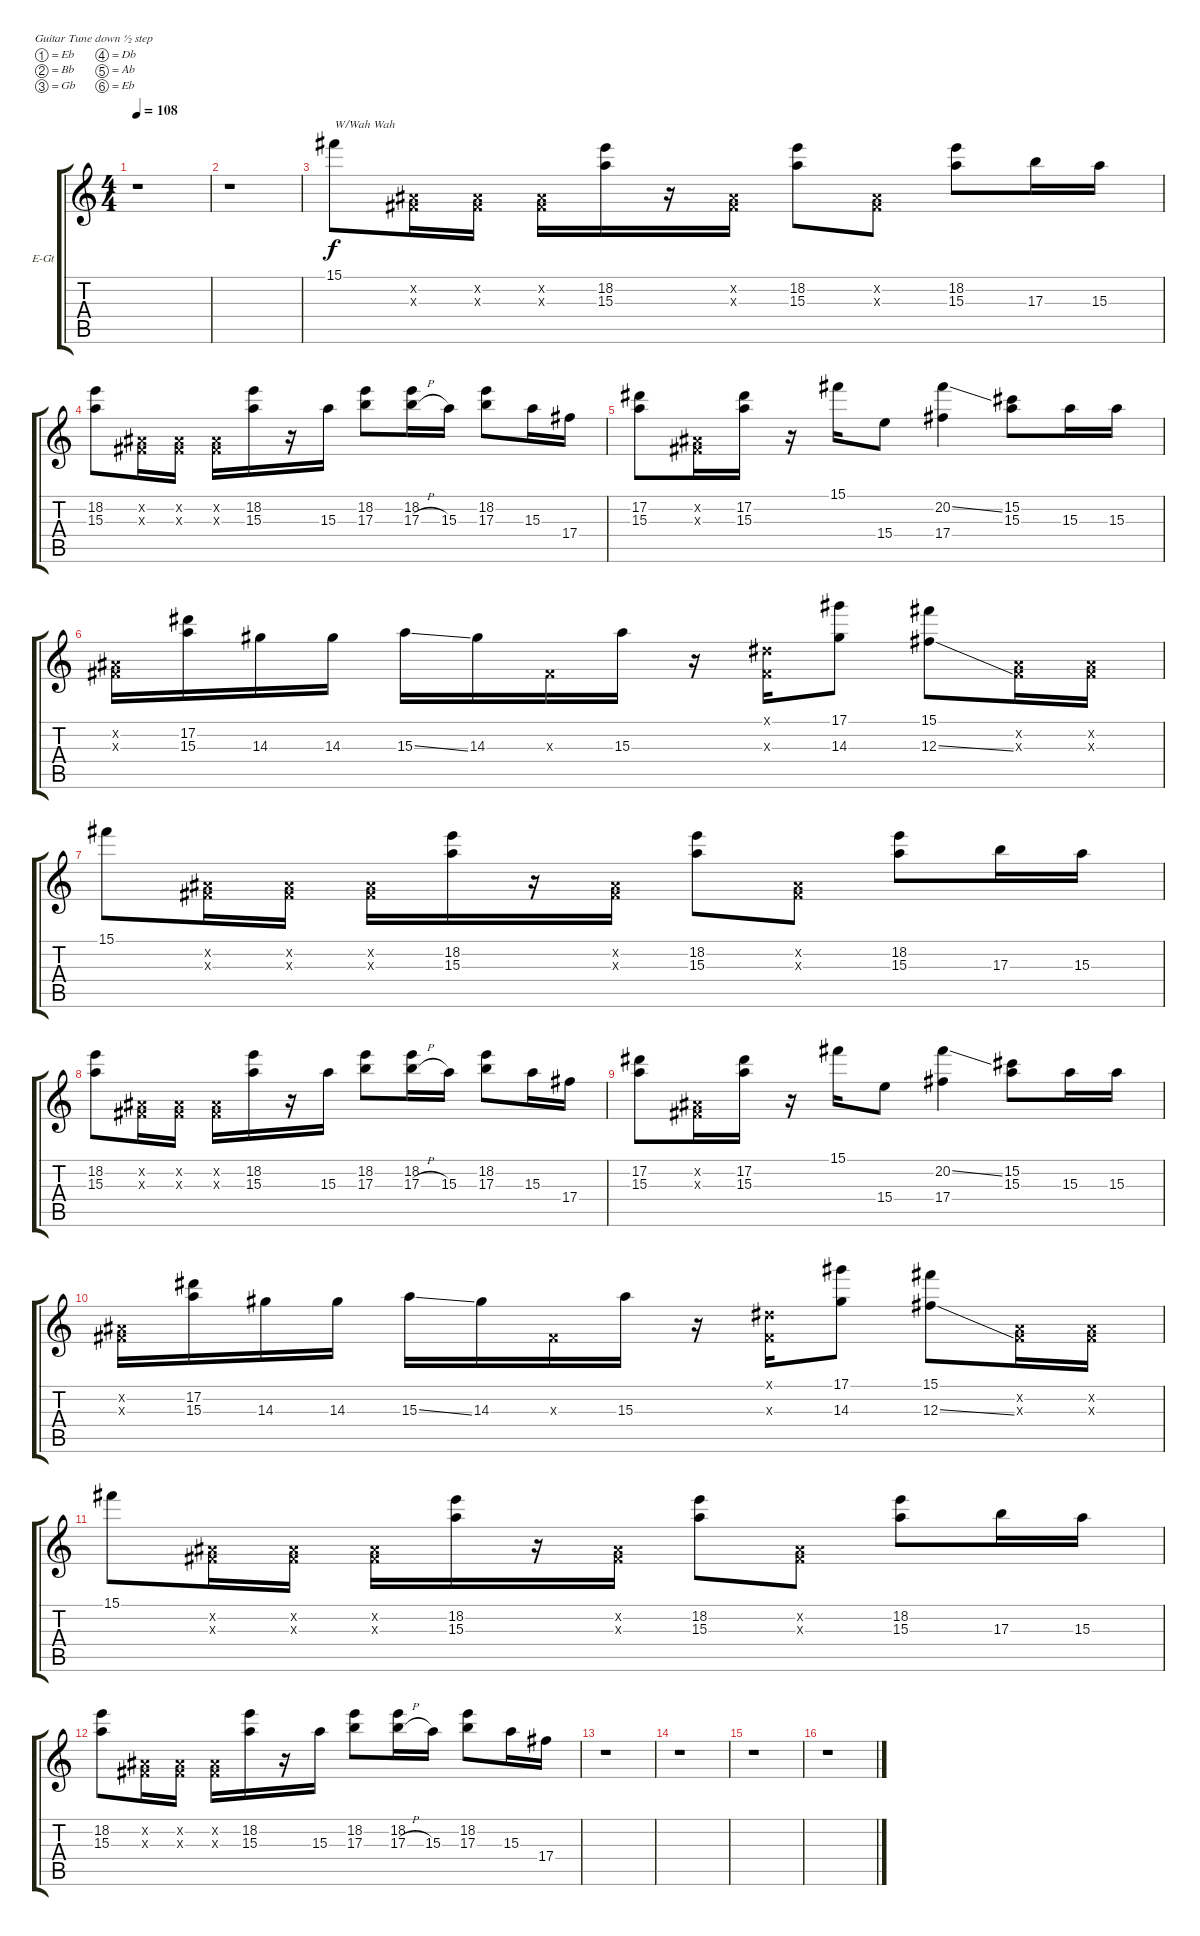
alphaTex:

\bracketExtendMode groupsimilarinstruments
\firstSystemTrackNameOrientation horizontal
\otherSystemsTrackNameOrientation horizontal
\track ("Gtr. 3" "E-Gt") {instrument distortionguitar}
\staff {score tabs}
\tuning (Eb4 Bb3 Gb3 Db3 Ab2 Eb2)
\ts (4 4)
\tempo 108
\clef g2
\ks c
r.1{dy f} |
r.1 |
15.1.8{txt "W/Wah Wah"} (0.2{x} 0.3{x}).16 (0.2{x} 0.3{x}).16 (0.2{x} 0.3{x}).16 (18.2 15.3).16 r.16 (0.2{x} 0.3{x}).16 (18.2 15.3).8 (0.2{x} 0.3{x}).8 (18.2 15.3).8 17.3.16 15.3.16 |
(18.2 15.3).8 (0.2{x} 0.3{x}).16 (0.2{x} 0.3{x}).16 (0.2{x} 0.3{x}).16 (18.2 15.3).16 r.16 15.3.16 (18.2 17.3).8 (18.2 17.3{h}).16 15.3.16 (18.2 17.3).8 15.3.16 17.4.16 |
(17.2 15.3).8 (0.2{x} 0.3{x}).16 (17.2 15.3).16 r.16 15.1.16 15.4.8 (20.2{ss} 17.4).4 (15.2 15.3).8 15.3.16 15.3.16 |
(0.2{x} 0.3{x}).16 (17.2 15.3).16 14.3.16 14.3.16 15.3{ss}.16 14.3.16 0.3{x}.16 15.3.16 r.16 (0.1{x} 0.3{x}).16 (17.1 14.3).8 (15.1 12.3{ss}).8 (0.2{x} 0.3{x}).16 (0.2{x} 0.3{x}).16 |
15.1.8 (0.2{x} 0.3{x}).16 (0.2{x} 0.3{x}).16 (0.2{x} 0.3{x}).16 (18.2 15.3).16 r.16 (0.2{x} 0.3{x}).16 (18.2 15.3).8 (0.2{x} 0.3{x}).8 (18.2 15.3).8 17.3.16 15.3.16 |
(18.2 15.3).8 (0.2{x} 0.3{x}).16 (0.2{x} 0.3{x}).16 (0.2{x} 0.3{x}).16 (18.2 15.3).16 r.16 15.3.16 (18.2 17.3).8 (18.2 17.3{h}).16 15.3.16 (18.2 17.3).8 15.3.16 17.4.16 |
(17.2 15.3).8 (0.2{x} 0.3{x}).16 (17.2 15.3).16 r.16 15.1.16 15.4.8 (20.2{ss} 17.4).4 (15.2 15.3).8 15.3.16 15.3.16 |
(0.2{x} 0.3{x}).16 (17.2 15.3).16 14.3.16 14.3.16 15.3{ss}.16 14.3.16 0.3{x}.16 15.3.16 r.16 (0.1{x} 0.3{x}).16 (17.1 14.3).8 (15.1 12.3{ss}).8 (0.2{x} 0.3{x}).16 (0.2{x} 0.3{x}).16 |
15.1.8 (0.2{x} 0.3{x}).16 (0.2{x} 0.3{x}).16 (0.2{x} 0.3{x}).16 (18.2 15.3).16 r.16 (0.2{x} 0.3{x}).16 (18.2 15.3).8 (0.2{x} 0.3{x}).8 (18.2 15.3).8 17.3.16 15.3.16 |
(18.2 15.3).8 (0.2{x} 0.3{x}).16 (0.2{x} 0.3{x}).16 (0.2{x} 0.3{x}).16 (18.2 15.3).16 r.16 15.3.16 (18.2 17.3).8 (18.2 17.3{h}).16 15.3.16 (18.2 17.3).8 15.3.16 17.4.16 |
r.1 |
r.1 |
r.1 |
r.1
